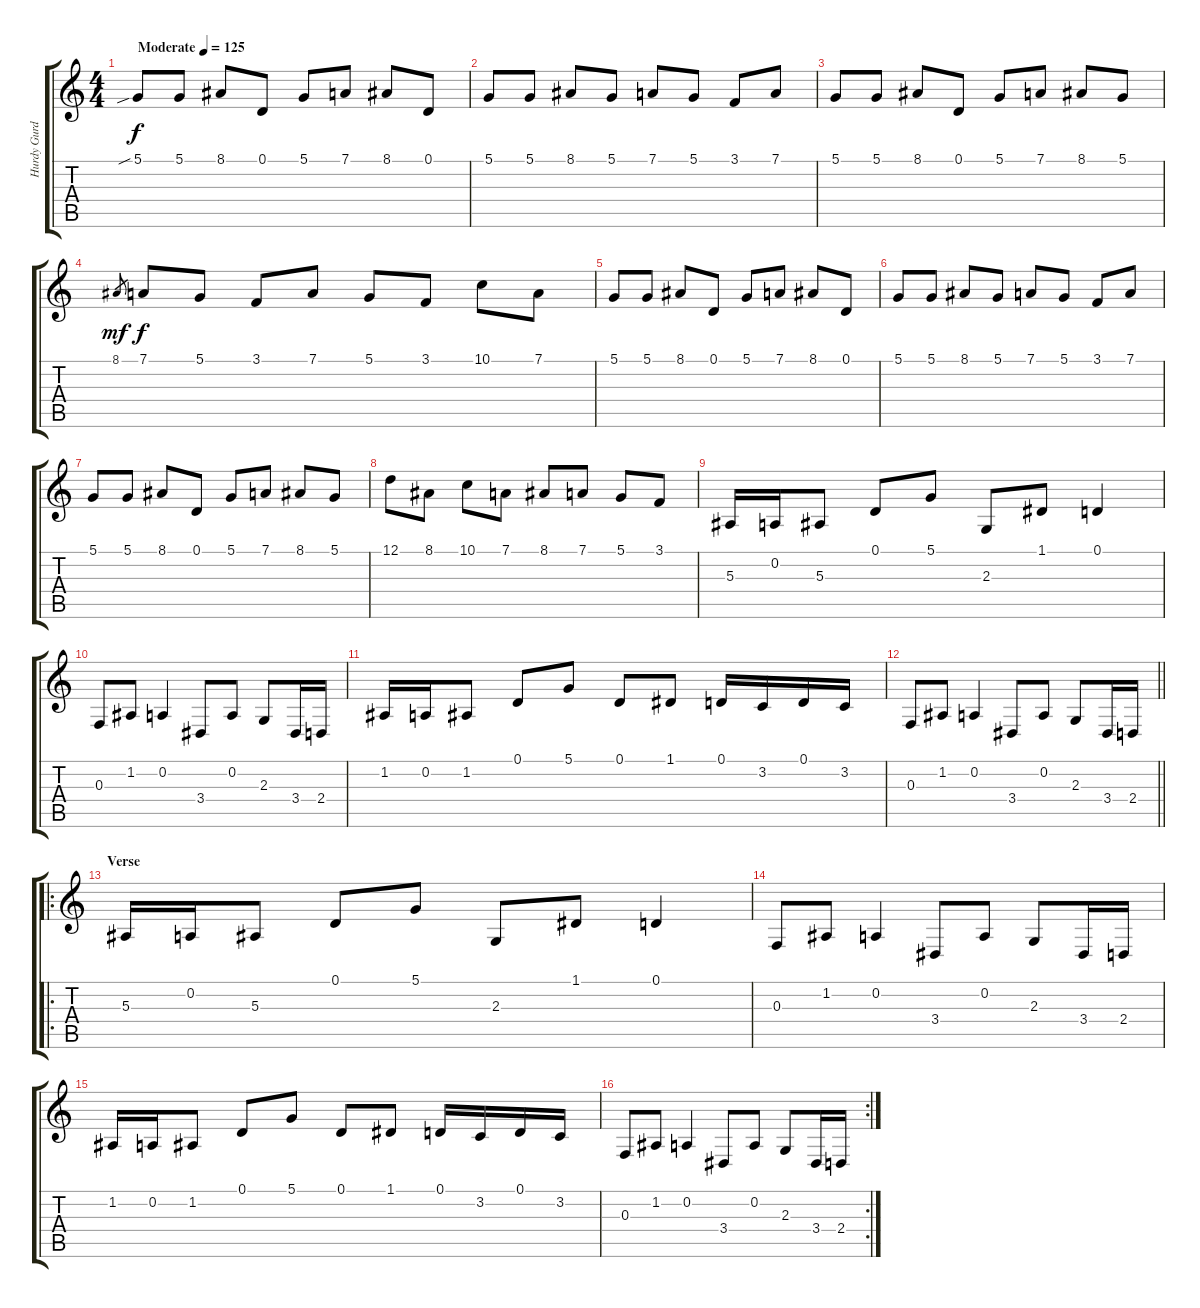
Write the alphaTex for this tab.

\track ("Hurdy Gurdy" "Hurdy Gurd") {instrument fiddle}
\staff {score tabs}
\tuning (D4 A3 F3 C3 G2 D2) {hide}
\ts (4 4)
\tempo (125 "Moderate")
\clef g2
\ks c
5.1{sib}.8{dy f instrument fiddle} 5.1.8 8.1.8 0.1.8 5.1.8 7.1.8 8.1.8 0.1.8 |
5.1.8 5.1.8 8.1.8 5.1.8 7.1.8 5.1.8 3.1.8 7.1.8 |
5.1.8 5.1.8 8.1.8 0.1.8 5.1.8 7.1.8 8.1.8 5.1.8 |
8.1.8{gr dy mf} 7.1.8{dy f} 5.1.8 3.1.8 7.1.8 5.1.8 3.1.8 10.1.8 7.1.8 |
5.1.8 5.1.8 8.1.8 0.1.8 5.1.8 7.1.8 8.1.8 0.1.8 |
5.1.8 5.1.8 8.1.8 5.1.8 7.1.8 5.1.8 3.1.8 7.1.8 |
5.1.8 5.1.8 8.1.8 0.1.8 5.1.8 7.1.8 8.1.8 5.1.8 |
12.1.8 8.1.8 10.1.8 7.1.8 8.1.8 7.1.8 5.1.8 3.1.8 |
5.3.16 0.2.16 5.3.8 0.1.8 5.1.8 2.3.8 1.1.8 0.1.4 |
0.3.8 1.2.8 0.2.4 3.4.8 0.2.8 2.3.8 3.4.16 2.4.16 |
1.2.16 0.2.16 1.2.8 0.1.8 5.1.8 0.1.8 1.1.8 0.1.16 3.2.16 0.1.16 3.2.16 |
\barLineRight lightlight
0.3.8 1.2.8 0.2.4 3.4.8 0.2.8 2.3.8 3.4.16 2.4.16 |
\ro
\section ("" "Verse")
5.3.16 0.2.16 5.3.8 0.1.8 5.1.8 2.3.8 1.1.8 0.1.4 |
0.3.8 1.2.8 0.2.4 3.4.8 0.2.8 2.3.8 3.4.16 2.4.16 |
1.2.16 0.2.16 1.2.8 0.1.8 5.1.8 0.1.8 1.1.8 0.1.16 3.2.16 0.1.16 3.2.16 |
\rc 2
0.3.8 1.2.8 0.2.4 3.4.8 0.2.8 2.3.8 3.4.16 2.4.16
